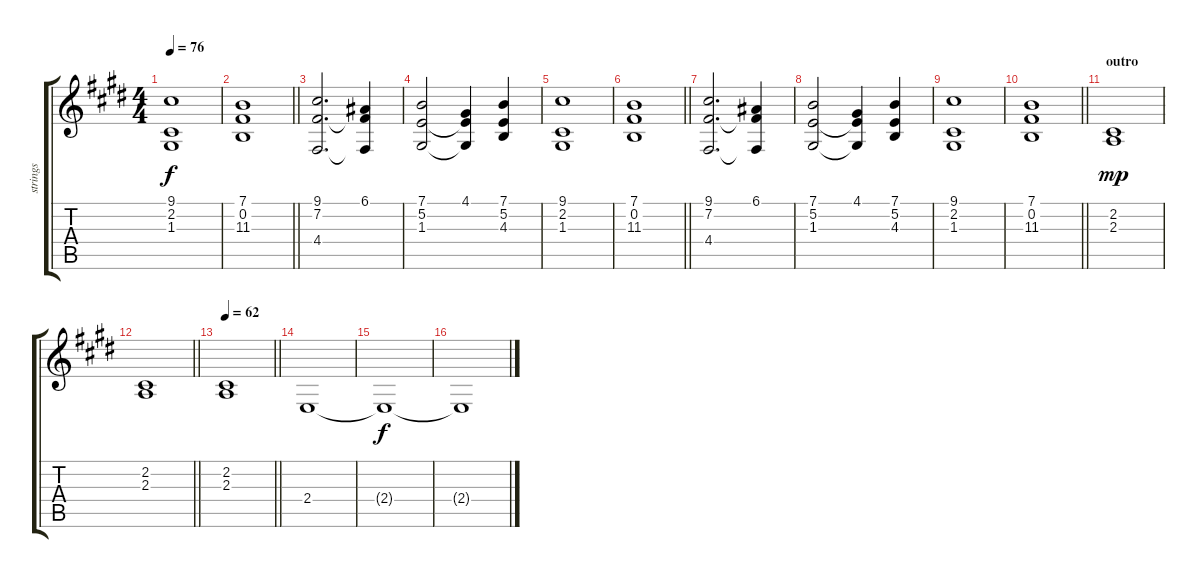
\track ("strings" "strings") {instrument synthstrings1}
\staff {score tabs}
\tuning (E4 B3 G3 D3 A2 E2) {hide}
\ts (4 4)
\tempo 76
\clef g2
\ks e
(9.1 2.2 1.3).1{dy f} |
\barLineRight lightlight
(7.1 0.2 11.3).1 |
(9.1 7.2 4.4).2{d} (6.1 7.2{t} 4.4{t}).4 |
(7.1 5.2 1.3).2 (4.1 5.2{t} 1.3{t}).4 (7.1 5.2 4.3).4 |
(9.1 2.2 1.3).1 |
\barLineRight lightlight
(7.1 0.2 11.3).1 |
(9.1 7.2 4.4).2{d} (6.1 7.2{t} 4.4{t}).4 |
(7.1 5.2 1.3).2 (4.1 5.2{t} 1.3{t}).4 (7.1 5.2 4.3).4 |
(9.1 2.2 1.3).1 |
\barLineRight lightlight
(7.1 0.2 11.3).1 |
\section ("" "outro")
(2.2 2.3).1{dy mp} |
\barLineRight lightlight
(2.2 2.3).1 |
\tempo 62
\barLineRight lightlight
(2.2 2.3).1 |
2.4.1{volume 3} |
2.4{t}.1{dy f} |
2.4{t}.1
